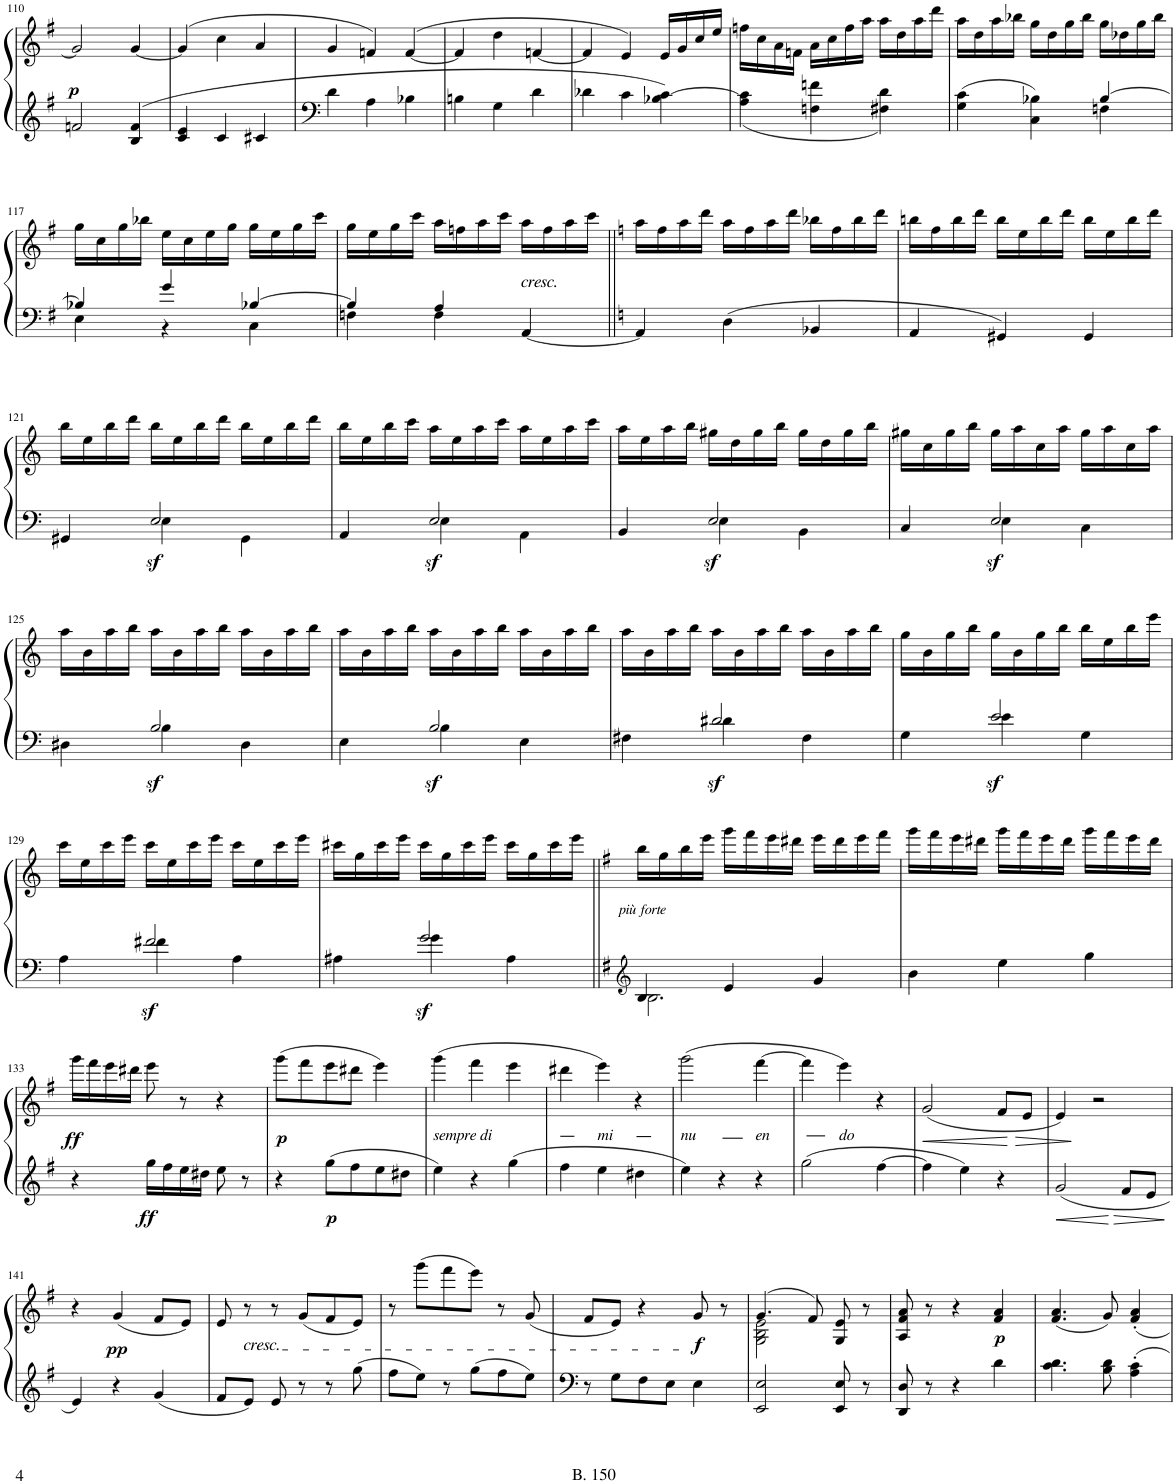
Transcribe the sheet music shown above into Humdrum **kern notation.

**kern	**kern	**dynam
*part1	*part1	*part1
*staff2	*staff1	*staff1/2
*I"Piano	*	*
*I'Pno.	*	*
!!LO:PB:g=z
*clefG2	*clefG2	*
*k[f#]	*k[f#]	*
*M3/4	*M3/4	*
=110	=110	=110
!	!	!LO:DY:a=2
2fn/	2g/]	p
4B/ 4f/	[4g/	.
=111	=111	=111
4c/ 4e/	(4g/]	.
4c/	4cc\	.
4c#X/	4a/	.
=112	=112	=112
4d\	4g/	.
4A\	4fn/)	.
4B-X\	([4f/	.
=113	=113	=113
4Bn\	4f/]	.
4G\	4dd\	.
4d\	[4fn/	.
=114	=114	=114
4d-X\	4f/]	.
4c\	4e/)	.
4B-X\ [4c\	16e/LL	.
.	16g/	.
.	16cc/	.
.	16ee/JJ	.
=115	=115	=115
4A\ 4c\]	16ffn\LL	.
.	16cc\	.
.	16a\	.
.	16fn\JJ	.
4Fn\ 4fn\	16a\LL	.
.	16cc\	.
.	16ff\	.
.	16aa\JJ	.
4F#X\ 4d\	16aa\LL	.
.	16dd\	.
.	16aa\	.
.	16ddd\JJ	.
=116	=116	=116
*^	*	*
4G\ 4c\	2ryy	16aa\LL	.
.	.	16dd\	.
.	.	16aa\	.
.	.	16bb-X\JJ	.
4C\ 4B-X\	.	16gg\LL	.
.	.	16dd\	.
.	.	16gg\	.
.	.	16bb-\JJ	.
[4B-/	4Fn\	16gg\LL	.
.	.	16dd-X\	.
.	.	16gg\	.
.	.	16bb-\JJ	.
!!LO:LB:g=z
=117	=117	=117	=117
4B-X/]	4E\	16gg\LL	.
.	.	16cc\	.
.	.	16gg\	.
.	.	16bb-X\JJ	.
4g/	4r	16ee\LL	.
.	.	16cc\	.
.	.	16ee\	.
.	.	16gg\JJ	.
[4B-X/	4C\	16gg\LL	.
.	.	16ee\	.
.	.	16gg\	.
.	.	16ccc\JJ	.
=118	=118	=118	=118
4B-/]	4Fn\	16gg\LL	.
.	.	16ee\	.
.	.	16gg\	.
.	.	16ccc\JJ	.
4A/	4F\	16aa\LL	.
.	.	16ffn\	.
.	.	16aa\	.
.	.	16ccc\JJ	.
!	!	!LO:TX:b:i:t=cresc.	!
[4AA/	4ryy	16aa\LL	.
.	.	16ff\	.
.	.	16aa\	.
.	.	16ccc\JJ	.
*v	*v	*	*
=119||	=119||	=119||
*k[]	*k[]	*
4AA/]	16aa\LL	.
.	16ff\	.
.	16aa\	.
.	16ddd\JJ	.
4D\	16aa\LL	.
.	16ff\	.
.	16aa\	.
.	16ddd\JJ	.
4BB-X/	16bb-X\LL	.
.	16ff\	.
.	16bb-\	.
.	16ddd\JJ	.
=120	=120	=120
4AA/	16bbn\LL	.
.	16ff\	.
.	16bb\	.
.	16ddd\JJ	.
4GG#X/	16bb\LL	.
.	16ee\	.
.	16bb\	.
.	16ddd\JJ	.
4GG#/	16bb\LL	.
.	16ee\	.
.	16bb\	.
.	16ddd\JJ	.
!!LO:LB:g=z
=121	=121	=121
*^	*	*
4GG#X/	4ryy	16bb\LL	.
.	.	16ee\	.
.	.	16bb\	.
.	.	16ddd\JJ	.
!	!	!	!LO:DY:b=2
2E^/	4E\	16bb\LL	sf
.	.	16ee\	.
.	.	16bb\	.
.	.	16ddd\JJ	.
.	4GG#\	16bb\LL	.
.	.	16ee\	.
.	.	16bb\	.
.	.	16ddd\JJ	.
=122	=122	=122	=122
4AA/	4ryy	16bb\LL	.
.	.	16ee\	.
.	.	16bb\	.
.	.	16ccc\JJ	.
!	!	!	!LO:DY:b=2
2E^/	4E\	16aa\LL	sf
.	.	16ee\	.
.	.	16aa\	.
.	.	16ccc\JJ	.
.	4AA\	16aa\LL	.
.	.	16ee\	.
.	.	16aa\	.
.	.	16ccc\JJ	.
=123	=123	=123	=123
4BB/	4ryy	16aa\LL	.
.	.	16ee\	.
.	.	16aa\	.
.	.	16bb\JJ	.
!	!	!	!LO:DY:b=2
2E^/	4E\	16gg#X\LL	sf
.	.	16dd\	.
.	.	16gg#\	.
.	.	16bb\JJ	.
.	4BB\	16gg#\LL	.
.	.	16dd\	.
.	.	16gg#\	.
.	.	16bb\JJ	.
=124	=124	=124	=124
4C/	4ryy	16gg#X\LL	.
.	.	16cc\	.
.	.	16gg#\	.
.	.	16bb\JJ	.
!	!	!	!LO:DY:b=2
2E^/	4E\	16gg#\LL	sf
.	.	16aa\	.
.	.	16cc\	.
.	.	16aa\JJ	.
.	4C\	16gg#\LL	.
.	.	16aa\	.
.	.	16cc\	.
.	.	16aa\JJ	.
!!LO:LB:g=z
=125	=125	=125	=125
4D#X\	4ryy	16aa\LL	.
.	.	16b\	.
.	.	16aa\	.
.	.	16bb\JJ	.
!	!	!	!LO:DY:b=2
2B^/	4B\	16aa\LL	sf
.	.	16b\	.
.	.	16aa\	.
.	.	16bb\JJ	.
.	4D#\	16aa\LL	.
.	.	16b\	.
.	.	16aa\	.
.	.	16bb\JJ	.
=126	=126	=126	=126
4E\	4ryy	16aa\LL	.
.	.	16b\	.
.	.	16aa\	.
.	.	16bb\JJ	.
!	!	!	!LO:DY:b=2
2B^/	4B\	16aa\LL	sf
.	.	16b\	.
.	.	16aa\	.
.	.	16bb\JJ	.
.	4E\	16aa\LL	.
.	.	16b\	.
.	.	16aa\	.
.	.	16bb\JJ	.
=127	=127	=127	=127
4F#X\	4ryy	16aa\LL	.
.	.	16b\	.
.	.	16aa\	.
.	.	16bb\JJ	.
!	!	!	!LO:DY:b=2
2d#X^/	4d#\	16aa\LL	sf
.	.	16b\	.
.	.	16aa\	.
.	.	16bb\JJ	.
.	4F#\	16aa\LL	.
.	.	16b\	.
.	.	16aa\	.
.	.	16bb\JJ	.
=128	=128	=128	=128
4G\	4ryy	16gg\LL	.
.	.	16b\	.
.	.	16gg\	.
.	.	16bb\JJ	.
!	!	!	!LO:DY:b=2
2e^/	4e\	16gg\LL	sf
.	.	16b\	.
.	.	16gg\	.
.	.	16bb\JJ	.
.	4G\	16bb\LL	.
.	.	16ee\	.
.	.	16bb\	.
.	.	16eee\JJ	.
!!LO:LB:g=z
=129	=129	=129	=129
4A\	4ryy	16ccc\LL	.
.	.	16ee\	.
.	.	16ccc\	.
.	.	16eee\JJ	.
!	!	!	!LO:DY:b=2
2f#X^/	4f#\	16ccc\LL	sf
.	.	16ee\	.
.	.	16ccc\	.
.	.	16eee\JJ	.
.	4A\	16ccc\LL	.
.	.	16ee\	.
.	.	16ccc\	.
.	.	16eee\JJ	.
=130	=130	=130	=130
4A#X\	4ryy	16ccc#X\LL	.
.	.	16gg\	.
.	.	16ccc#\	.
.	.	16eee\JJ	.
!	!	!	!LO:DY:b=2
2g^/	4g\	16ccc#\LL	sf
.	.	16gg\	.
.	.	16ccc#\	.
.	.	16eee\JJ	.
.	4A#\	16ccc#\LL	.
.	.	16gg\	.
.	.	16ccc#\	.
.	.	16eee\JJ	.
=131||	=131||	=131||	=131||
*clefG2	*	*	*
*k[f#]	*	*k[f#]	*
!	!	!	!LO:DY:b
4B/	2.B\	16bb\LL	other-dynamics
.	.	16gg\	.
.	.	16bb\	.
.	.	16eee\JJ	.
4e/	.	16ggg\LL	.
.	.	16fff#\	.
.	.	16eee\	.
.	.	16ddd#X\JJ	.
4g/	.	16eee\LL	.
.	.	16ddd#\	.
.	.	16eee\	.
.	.	16fff#\JJ	.
*v	*v	*	*
=132	=132	=132
4b\	16ggg\LL	.
.	16fff#\	.
.	16eee\	.
.	16ddd#X\JJ	.
4ee\	16ggg\LL	.
.	16fff#\	.
.	16eee\	.
.	16ddd#\JJ	.
4gg\	16ggg\LL	.
.	16fff#\	.
.	16eee\	.
.	16ddd#\JJ	.
!!LO:LB:g=z
=133	=133	=133
!	!	!LO:DY:b
4r	16ggg\LL	ff
.	16fff#\	.
.	16eee\	.
.	16ddd#X\JJ	.
!	!	!LO:DY:b=2
16gg\LL	8eee\	ff
16ff#\	.	.
16ee\	8r	.
16dd#X\JJ	.	.
8ee\	4r	.
8r	.	.
=134	=134	=134
!	!	!LO:DY:b
4r	(8ggg\L	p
.	8fff#\	.
!	!	!LO:DY:b=2
8gg\L	8eee\	p
8ff#\	8ddd#X\J	.
8ee\	4eee\)	.
8dd#X\J	.	.
=135	=135	=135
!	!LO:TX:b:i:t=sempre di	!
4ee\	(4ggg\	.
4r	4fff#\	.
4gg\	4eee\	.
=136	=136	=136
4ff#\	4ddd#X\	.
!	!LO:TX:b:i:t=mi	!
4ee\	4eee\)	.
4dd#X\	4r	.
=137	=137	=137
!	!LO:TX:b:i:t=nu	!
4ee\	(2ggg\	.
4r	.	.
!	!LO:TX:b:i:t=en	!
4r	[4fff#\	.
=138	=138	=138
2gg\	4fff#\]	.
!	!LO:TX:b:i:t=do	!
.	4eee\)	.
[4ff#\	4r	.
=139	=139	=139
!	!	!LO:HP:b
4ff#\]	(2g/	<
4ee\	.	.
4r	8f#/L	.
!	!	!LO:HP:n=1:b
.	8e/J	[ >
=140	=140	=140
2g/	4e/)	.
.	2r	]
8f#/L	.	.
8e/J	.	.
!!LO:LB:g=z
=141	=141	=141
4e/	4r	.
!	!	!LO:DY:b
4r	(4g/	pp
4g/	8f#/L	.
.	8e/J)	.
=142	=142	=142
8f#/L	8e/	.
!	!LO:TX:b:i:t=cresc.	!
8e/J	8r	.
8e/	8r	.
8r	(8g/L	.
8r	8f#/	.
8gg\	8e/J)	.
=143	=143	=143
8ff#\L	8r	.
8ee\J	(8ggg\L	.
8r	8fff#\	.
8gg\L	8eee\J)	.
8ff#\	8r	.
8ee\J	(8g/	.
=144	=144	=144
8r	8f#/L	.
8G\L	8e/J)	.
8F#\	4r	.
8E\J	.	.
!	!	!LO:DY:b
4E\	8g/	f
.	8r	.
=145	=145	=145
*	*^	*
2EE/^ 2E/^	(4.g^/	2G\^ 2B\^ 2e\^	.
.	8f#^/)	.	.
8EE/^ 8E/^	8G/^ 8e/^	4ryy	.
8r	8r	.	.
*	*v	*v	*
=146	=146	=146
8DD/^ 8D/^	8A/^ 8f#/^ 8a/^	.
8r	8r	.
4r	4r	.
!	!	!LO:DY:b
4d\	4f#/ 4a/	p
=147	=147	=147
4.c\ 4.d\	(4.f#/ 4.a/	.
8B\ 8d\	8g/)	.
4A\' 4c\'	4f#/' 4a/'	.
=	=	=
*-	*-	*-
